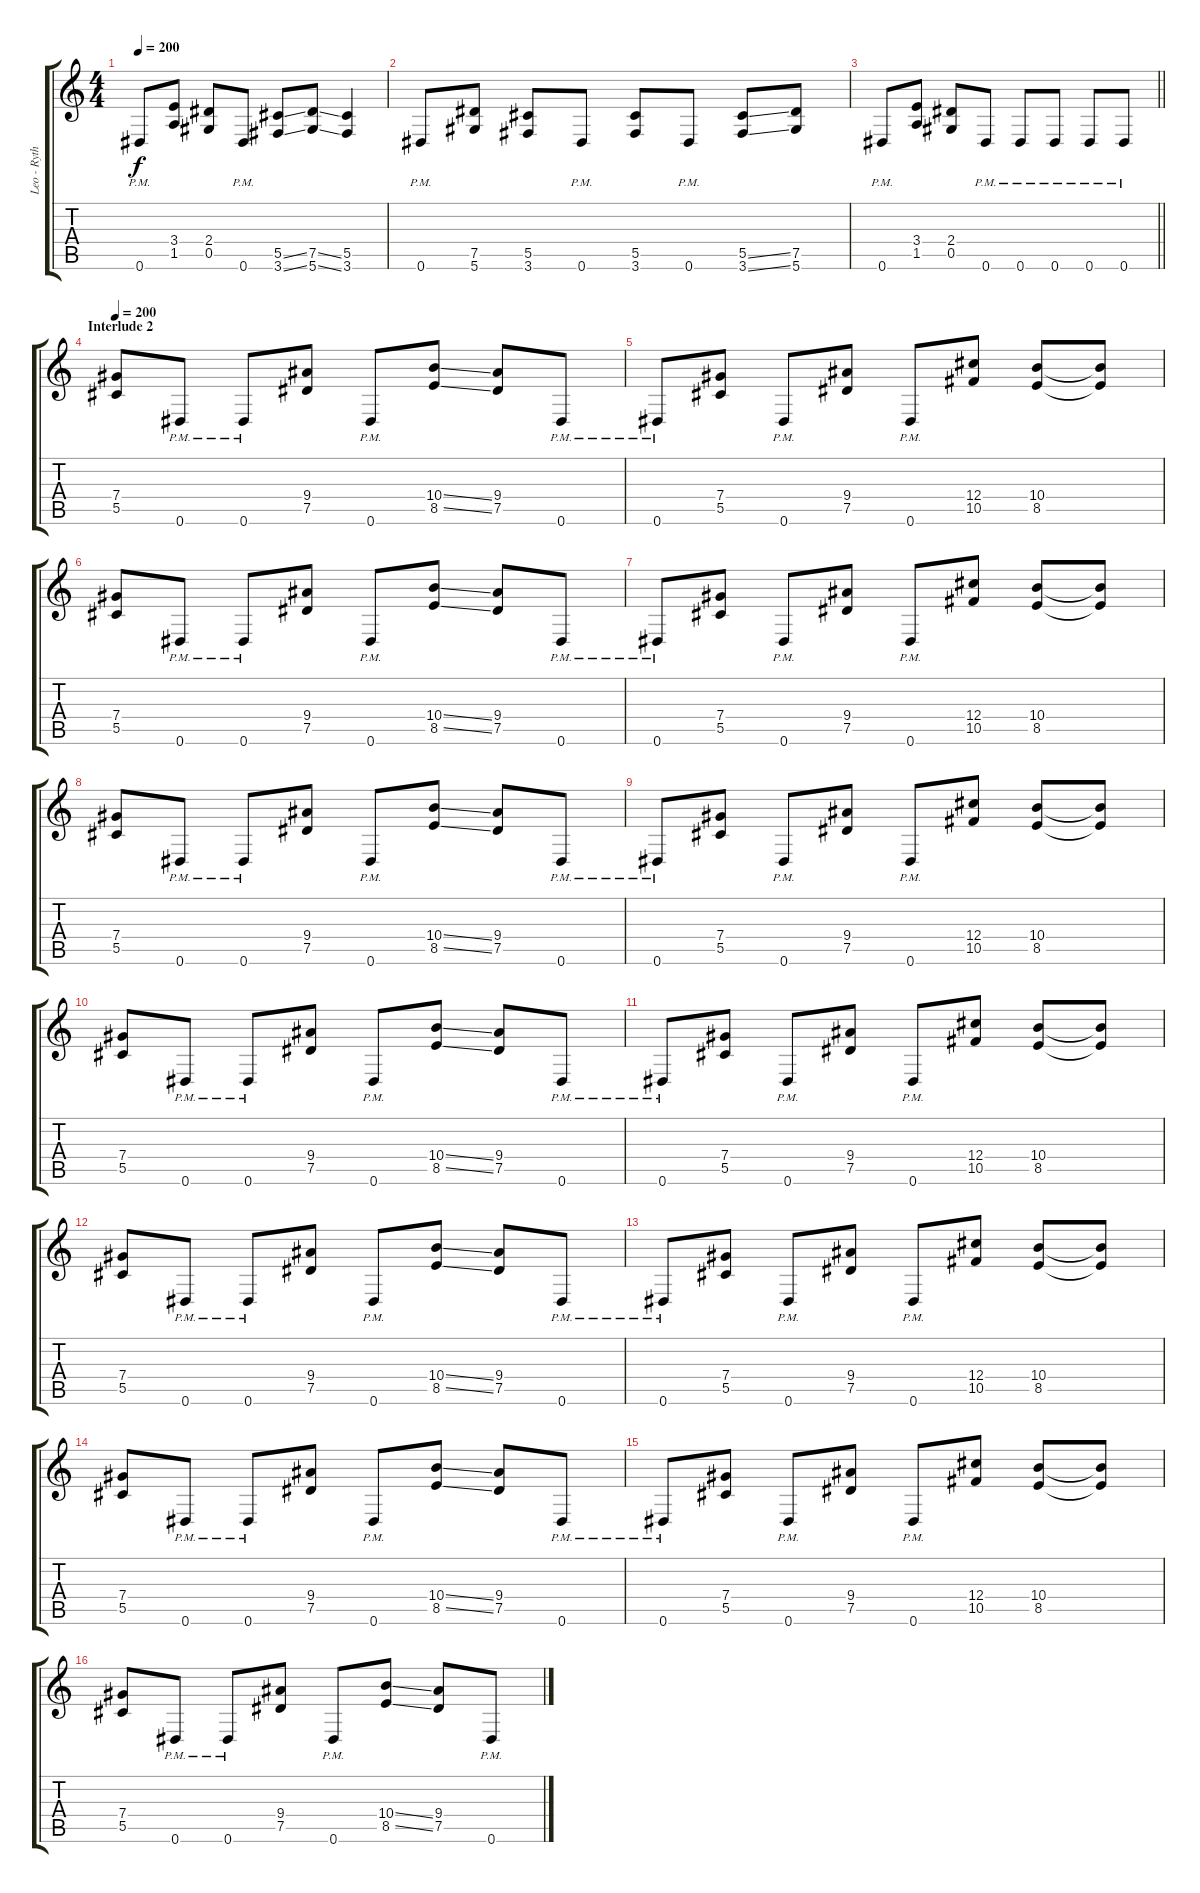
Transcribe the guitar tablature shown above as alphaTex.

\track ("Leo - Rythym Guitar" "Leo - Ryth") {instrument distortionguitar}
\staff {score tabs}
\tuning (Eb4 Bb3 Gb3 Db3 Ab2 Eb2) {hide}
\ts (4 4)
\tempo 200
\clef g2
\ks c
0.6{pm}.8{dy f} (3.4 1.5).8 (2.4 0.5).8 0.6{pm}.8 (5.5{ss} 3.6{ss}).8 (7.5{ss} 5.6{ss}).8 (5.5 3.6).4 |
0.6{pm}.8 (7.5 5.6).8 (5.5 3.6).8 0.6{pm}.8 (5.5 3.6).8 0.6{pm}.8 (5.5{ss} 3.6{ss}).8 (7.5 5.6).8 |
\barLineRight lightlight
0.6{pm}.8 (3.4 1.5).8 (2.4 0.5).8 0.6{pm}.8 0.6{pm}.8 0.6{pm}.8 0.6{pm}.8 0.6{pm}.8 |
\section ("" "Interlude 2")
\tempo 200
(7.4 5.5).8 0.6{pm}.8 0.6{pm}.8 (9.4 7.5).8 0.6{pm}.8 (10.4{ss} 8.5{ss}).8 (9.4 7.5).8 0.6{pm}.8 |
0.6{pm}.8 (7.4 5.5).8 0.6{pm}.8 (9.4 7.5).8 0.6{pm}.8 (12.4 10.5).8 (10.4 8.5).8 (10.4{t} 8.5{t}).8 |
(7.4 5.5).8 0.6{pm}.8 0.6{pm}.8 (9.4 7.5).8 0.6{pm}.8 (10.4{ss} 8.5{ss}).8 (9.4 7.5).8 0.6{pm}.8 |
0.6{pm}.8 (7.4 5.5).8 0.6{pm}.8 (9.4 7.5).8 0.6{pm}.8 (12.4 10.5).8 (10.4 8.5).8 (10.4{t} 8.5{t}).8 |
(7.4 5.5).8 0.6{pm}.8 0.6{pm}.8 (9.4 7.5).8 0.6{pm}.8 (10.4{ss} 8.5{ss}).8 (9.4 7.5).8 0.6{pm}.8 |
0.6{pm}.8 (7.4 5.5).8 0.6{pm}.8 (9.4 7.5).8 0.6{pm}.8 (12.4 10.5).8 (10.4 8.5).8 (10.4{t} 8.5{t}).8 |
(7.4 5.5).8 0.6{pm}.8 0.6{pm}.8 (9.4 7.5).8 0.6{pm}.8 (10.4{ss} 8.5{ss}).8 (9.4 7.5).8 0.6{pm}.8 |
0.6{pm}.8 (7.4 5.5).8 0.6{pm}.8 (9.4 7.5).8 0.6{pm}.8 (12.4 10.5).8 (10.4 8.5).8 (10.4{t} 8.5{t}).8 |
(7.4 5.5).8 0.6{pm}.8 0.6{pm}.8 (9.4 7.5).8 0.6{pm}.8 (10.4{ss} 8.5{ss}).8 (9.4 7.5).8 0.6{pm}.8 |
0.6{pm}.8 (7.4 5.5).8 0.6{pm}.8 (9.4 7.5).8 0.6{pm}.8 (12.4 10.5).8 (10.4 8.5).8 (10.4{t} 8.5{t}).8 |
(7.4 5.5).8 0.6{pm}.8 0.6{pm}.8 (9.4 7.5).8 0.6{pm}.8 (10.4{ss} 8.5{ss}).8 (9.4 7.5).8 0.6{pm}.8 |
0.6{pm}.8 (7.4 5.5).8 0.6{pm}.8 (9.4 7.5).8 0.6{pm}.8 (12.4 10.5).8 (10.4 8.5).8 (10.4{t} 8.5{t}).8 |
(7.4 5.5).8 0.6{pm}.8 0.6{pm}.8 (9.4 7.5).8 0.6{pm}.8 (10.4{ss} 8.5{ss}).8 (9.4 7.5).8 0.6{pm}.8
